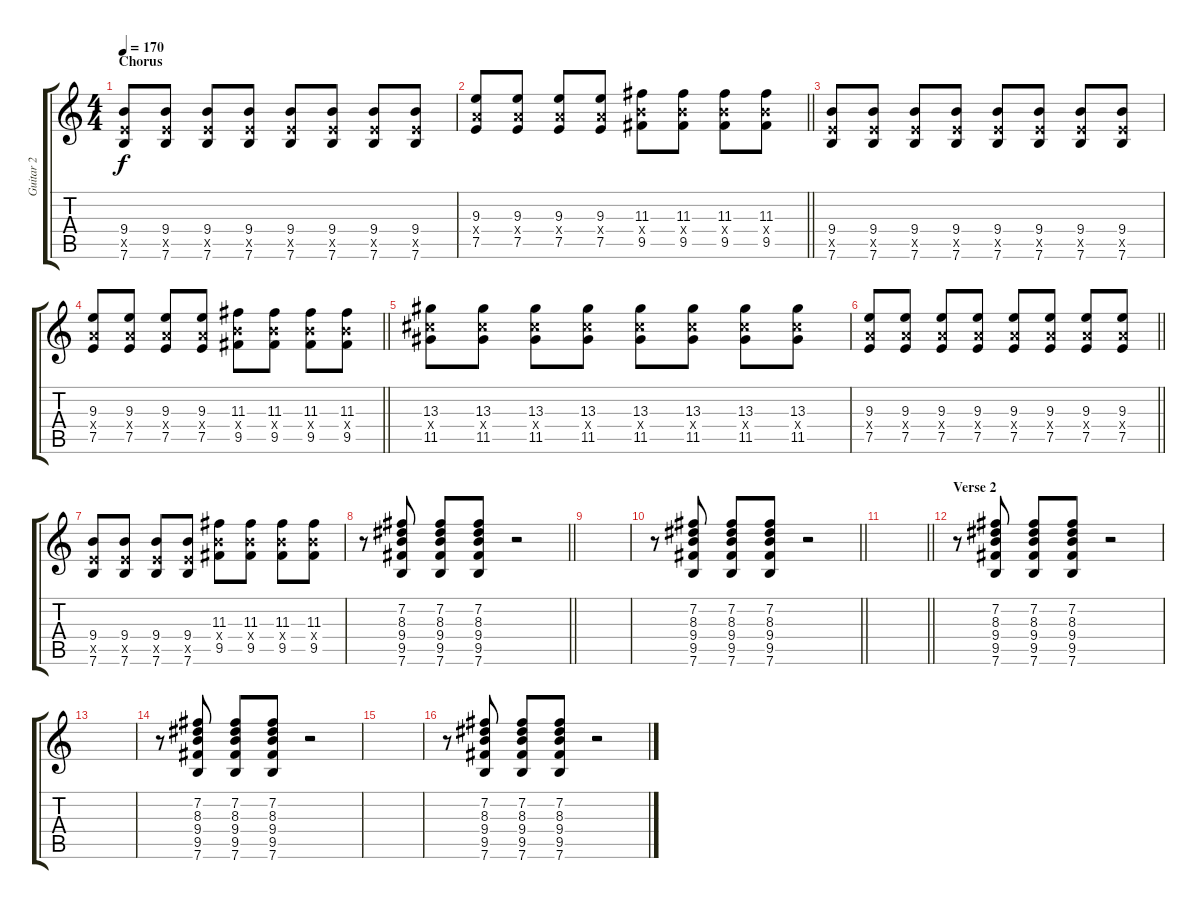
\track ("Guitar 2" "Guitar 2") {instrument overdrivenguitar}
\staff {score tabs}
\tuning (E4 B3 G3 D3 A2 E2) {hide}
\ts (4 4)
\section ("" "Chorus")
\tempo 170
\clef g2
\ks c
(9.4 7.5{x} 7.6).8{dy f} (9.4 7.5{x} 7.6).8 (9.4 7.5{x} 7.6).8 (9.4 7.5{x} 7.6).8 (9.4 7.5{x} 7.6).8 (9.4 7.5{x} 7.6).8 (9.4 7.5{x} 7.6).8 (9.4 7.5{x} 7.6).8 |
\barLineRight lightlight
(9.3 7.4{x} 7.5).8 (9.3 7.4{x} 7.5).8 (9.3 7.4{x} 7.5).8 (9.3 7.4{x} 7.5).8 (11.3 9.4{x} 9.5).8 (11.3 9.4{x} 9.5).8 (11.3 9.4{x} 9.5).8 (11.3 9.4{x} 9.5).8 |
(9.4 7.5{x} 7.6).8 (9.4 7.5{x} 7.6).8 (9.4 7.5{x} 7.6).8 (9.4 7.5{x} 7.6).8 (9.4 7.5{x} 7.6).8 (9.4 7.5{x} 7.6).8 (9.4 7.5{x} 7.6).8 (9.4 7.5{x} 7.6).8 |
\barLineRight lightlight
(9.3 7.4{x} 7.5).8 (9.3 7.4{x} 7.5).8 (9.3 7.4{x} 7.5).8 (9.3 7.4{x} 7.5).8 (11.3 9.4{x} 9.5).8 (11.3 9.4{x} 9.5).8 (11.3 9.4{x} 9.5).8 (11.3 9.4{x} 9.5).8 |
(13.3 11.4{x} 11.5).8 (13.3 11.4{x} 11.5).8 (13.3 11.4{x} 11.5).8 (13.3 11.4{x} 11.5).8 (13.3 11.4{x} 11.5).8 (13.3 11.4{x} 11.5).8 (13.3 11.4{x} 11.5).8 (13.3 11.4{x} 11.5).8 |
\barLineRight lightlight
(9.3 7.4{x} 7.5).8 (9.3 7.4{x} 7.5).8 (9.3 7.4{x} 7.5).8 (9.3 7.4{x} 7.5).8 (9.3 7.4{x} 7.5).8 (9.3 7.4{x} 7.5).8 (9.3 7.4{x} 7.5).8 (9.3 7.4{x} 7.5).8 |
(9.4 7.5{x} 7.6).8 (9.4 7.5{x} 7.6).8 (9.4 7.5{x} 7.6).8 (9.4 7.5{x} 7.6).8 (11.3 9.4{x} 9.5).8 (11.3 9.4{x} 9.5).8 (11.3 9.4{x} 9.5).8 (11.3 9.4{x} 9.5).8 |
\barLineRight lightlight
r.8 (7.2 8.3 9.4 9.5 7.6).8 (7.2 8.3 9.4 9.5 7.6).8 (7.2 8.3 9.4 9.5 7.6).8 r.2 |
|
\barLineRight lightlight
r.8 (7.2 8.3 9.4 9.5 7.6).8 (7.2 8.3 9.4 9.5 7.6).8 (7.2 8.3 9.4 9.5 7.6).8 r.2 |
\barLineRight lightlight
|
\section ("" "Verse 2")
r.8 (7.2 8.3 9.4 9.5 7.6).8 (7.2 8.3 9.4 9.5 7.6).8 (7.2 8.3 9.4 9.5 7.6).8 r.2 |
|
r.8 (7.2 8.3 9.4 9.5 7.6).8 (7.2 8.3 9.4 9.5 7.6).8 (7.2 8.3 9.4 9.5 7.6).8 r.2 |
|
r.8 (7.2 8.3 9.4 9.5 7.6).8 (7.2 8.3 9.4 9.5 7.6).8 (7.2 8.3 9.4 9.5 7.6).8 r.2
